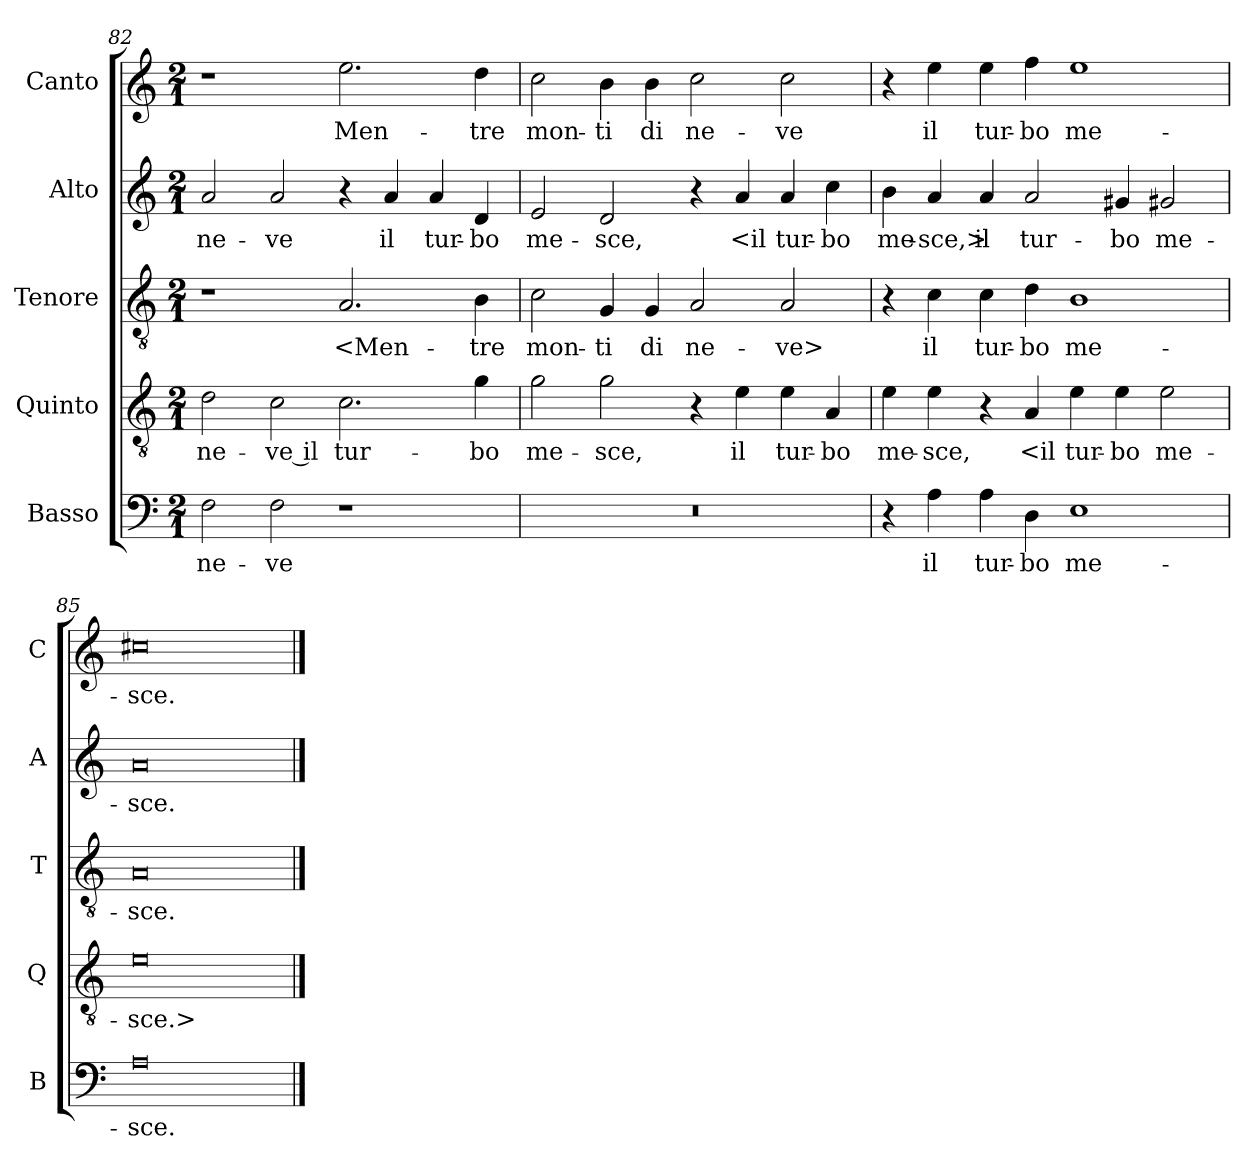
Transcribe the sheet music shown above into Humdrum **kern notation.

**kern	**text	**kern	**text	**kern	**text	**kern	**text	**kern	**text
*part5	*part5	*part4	*part4	*part3	*part3	*part2	*part2	*part1	*part1
*staff5	*staff5	*staff4	*staff4	*staff3	*staff3	*staff2	*staff2	*staff1	*staff1
*I"Basso	*	*I"Quinto	*	*I"Tenore	*	*I"Alto	*	*I"Canto	*
*I'B	*	*I'Q	*	*I'T	*	*I'A	*	*I'C	*
*clefF4	*	*clefGv2	*	*clefGv2	*	*clefG2	*	*clefG2	*
*k[]	*	*k[]	*	*k[]	*	*k[]	*	*k[]	*
*M2/1	*	*M2/1	*	*M2/1	*	*M2/1	*	*M2/1	*
=82	=82	=82	=82	=82	=82	=82	=82	=82	=82
2F	ne-	2d	ne-	1r	.	2a	ne-	1r	.
2F	-ve	2c	-ve il	.	.	2a	-ve	.	.
1r	.	2.c	tur-	2.A	<Men-	4r	.	2.ee	Men-
.	.	.	.	.	.	4a	il	.	.
.	.	.	.	.	.	4a	tur-	.	.
.	.	4g	-bo	4B	-tre	4d	-bo	4dd	-tre
=83	=83	=83	=83	=83	=83	=83	=83	=83	=83
0r	.	2g	me-	2c	mon-	2e	me-	2cc	mon-
.	.	2g	-sce,	4G	-ti	2d	-sce,	4b	-ti
.	.	.	.	4G	di	.	.	4b	di
.	.	4r	.	2A	ne-	4r	.	2cc	ne-
.	.	4e	il	.	.	4a	<il	.	.
.	.	4e	tur-	2A	-ve>	4a	tur-	2cc	-ve
.	.	4A	-bo	.	.	4cc	-bo	.	.
=84	=84	=84	=84	=84	=84	=84	=84	=84	=84
4r	.	4e	me-	4r	.	4b	me-	4r	.
4A	il	4e	-sce,	4c	il	4a	-sce,>	4ee	il
4A	tur-	4r	.	4c	tur-	4a	il	4ee	tur-
4D	-bo	4A	<il	4d	-bo	2a	tur-	4ff	-bo
1E	me-	4e	tur-	1B	me-	.	.	1ee	me-
.	.	4e	-bo	.	.	4g#X	-bo	.	.
.	.	2e	me-	.	.	2g#X	me-	.	.
=85	=85	=85	=85	=85	=85	=85	=85	=85	=85
0A	-sce.	0e	-sce.>	0A	-sce.	0a	-sce.	0cc#X	-sce.
==	==	==	==	==	==	==	==	==	==
*-	*-	*-	*-	*-	*-	*-	*-	*-	*-
